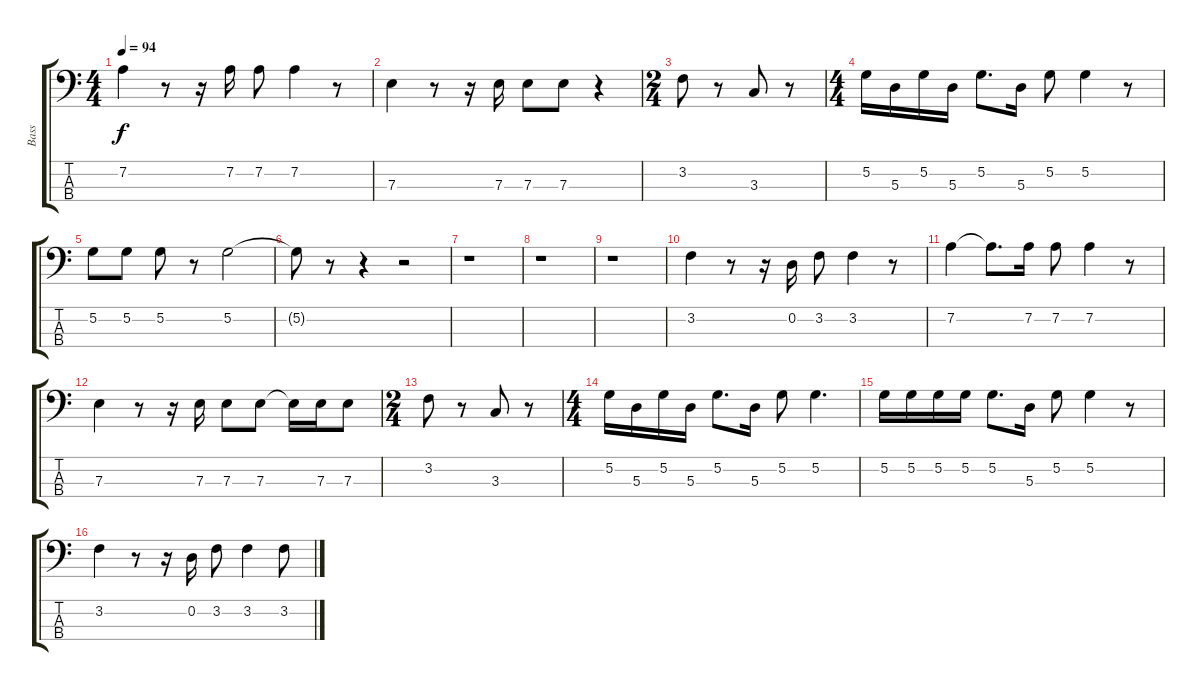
\track ("Bass" "Bass") {instrument electricbassfinger}
\staff {score tabs}
\tuning (G2 D2 A1 E1) {hide}
\ts (4 4)
\tempo 94
\clef f4
\ks c
7.2.4{dy f} r.8 r.16 7.2.16 7.2.8 7.2.4 r.8 |
7.3.4 r.8 r.16 7.3.16 7.3.8 7.3.8 r.4 |
\ts (2 4)
3.2.8 r.8 3.3.8 r.8 |
\ts (4 4)
5.2.16 5.3.16 5.2.16 5.3.16 5.2.8{d} 5.3.16 5.2.8 5.2.4 r.8 |
5.2.8 5.2.8 5.2.8 r.8 5.2.2 |
5.2{t}.8 r.8 r.4 r.2 |
r.1 |
r.1 |
r.1 |
3.2.4 r.8 r.16 0.2.16 3.2.8 3.2.4 r.8 |
7.2.4 7.2{t}.8{d} 7.2.16 7.2.8 7.2.4 r.8 |
7.3.4 r.8 r.16 7.3.16 7.3.8 7.3.8 7.3{t}.16 7.3.16 7.3.8 |
\ts (2 4)
3.2.8 r.8 3.3.8 r.8 |
\ts (4 4)
5.2.16 5.3.16 5.2.16 5.3.16 5.2.8{d} 5.3.16 5.2.8 5.2.4{d} |
5.2.16 5.2.16 5.2.16 5.2.16 5.2.8{d} 5.3.16 5.2.8 5.2.4 r.8 |
3.2.4 r.8 r.16 0.2.16 3.2.8 3.2.4 3.2{ss}.8
